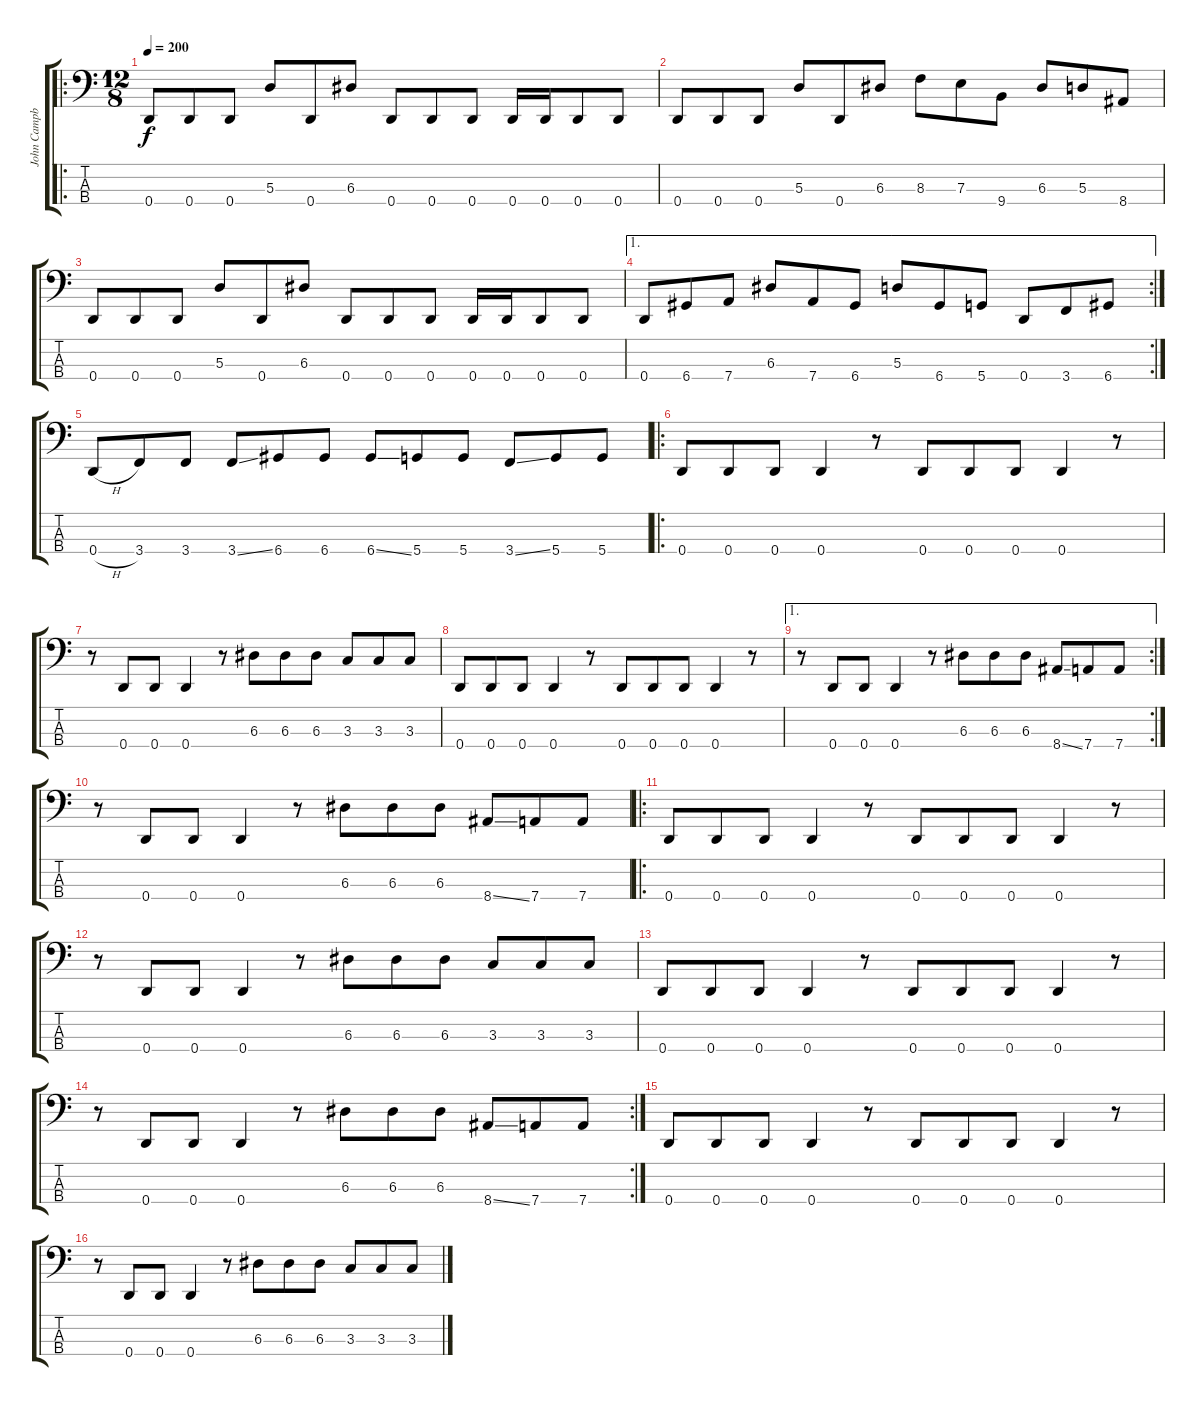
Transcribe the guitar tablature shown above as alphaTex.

\track ("John Campbell" "John Campb") {instrument electricbasspick}
\staff {score tabs}
\tuning (G2 D2 A1 D1) {hide}
\ro
\ts (12 8)
\tempo 200
\clef f4
\ks c
0.4.8{dy f} 0.4.8 0.4.8 5.3.8 0.4.8 6.3.8 0.4.8 0.4.8 0.4.8 0.4.16 0.4.16 0.4.8 0.4.8 |
0.4.8 0.4.8 0.4.8 5.3.8 0.4.8 6.3.8 8.3.8 7.3.8 9.4.8 6.3.8 5.3.8 8.4.8 |
0.4.8 0.4.8 0.4.8 5.3.8 0.4.8 6.3.8 0.4.8 0.4.8 0.4.8 0.4.16 0.4.16 0.4.8 0.4.8 |
\ae 1
\rc 2
0.4.8 6.4.8 7.4.8 6.3.8 7.4.8 6.4.8 5.3.8 6.4.8 5.4.8 0.4.8 3.4.8 6.4.8 |
0.4{h}.8 3.4.8 3.4.8 3.4{ss}.8 6.4.8 6.4.8 6.4{ss}.8 5.4.8 5.4.8 3.4{ss}.8 5.4.8 5.4.8 |
\ro
0.4.8 0.4.8 0.4.8 0.4.4 r.8 0.4.8 0.4.8 0.4.8 0.4.4 r.8 |
r.8 0.4.8 0.4.8 0.4.4 r.8 6.3.8 6.3.8 6.3.8 3.3.8 3.3.8 3.3.8 |
0.4.8 0.4.8 0.4.8 0.4.4 r.8 0.4.8 0.4.8 0.4.8 0.4.4 r.8 |
\ae 1
\rc 2
r.8 0.4.8 0.4.8 0.4.4 r.8 6.3.8 6.3.8 6.3.8 8.4{ss}.8 7.4.8 7.4.8 |
r.8 0.4.8 0.4.8 0.4.4 r.8 6.3.8 6.3.8 6.3.8 8.4{ss}.8 7.4.8 7.4.8 |
\ro
0.4.8 0.4.8 0.4.8 0.4.4 r.8 0.4.8 0.4.8 0.4.8 0.4.4 r.8 |
r.8 0.4.8 0.4.8 0.4.4 r.8 6.3.8 6.3.8 6.3.8 3.3.8 3.3.8 3.3.8 |
0.4.8 0.4.8 0.4.8 0.4.4 r.8 0.4.8 0.4.8 0.4.8 0.4.4 r.8 |
\rc 2
r.8 0.4.8 0.4.8 0.4.4 r.8 6.3.8 6.3.8 6.3.8 8.4{ss}.8 7.4.8 7.4.8 |
0.4.8 0.4.8 0.4.8 0.4.4 r.8 0.4.8 0.4.8 0.4.8 0.4.4 r.8 |
r.8 0.4.8 0.4.8 0.4.4 r.8 6.3.8 6.3.8 6.3.8 3.3.8 3.3.8 3.3.8
